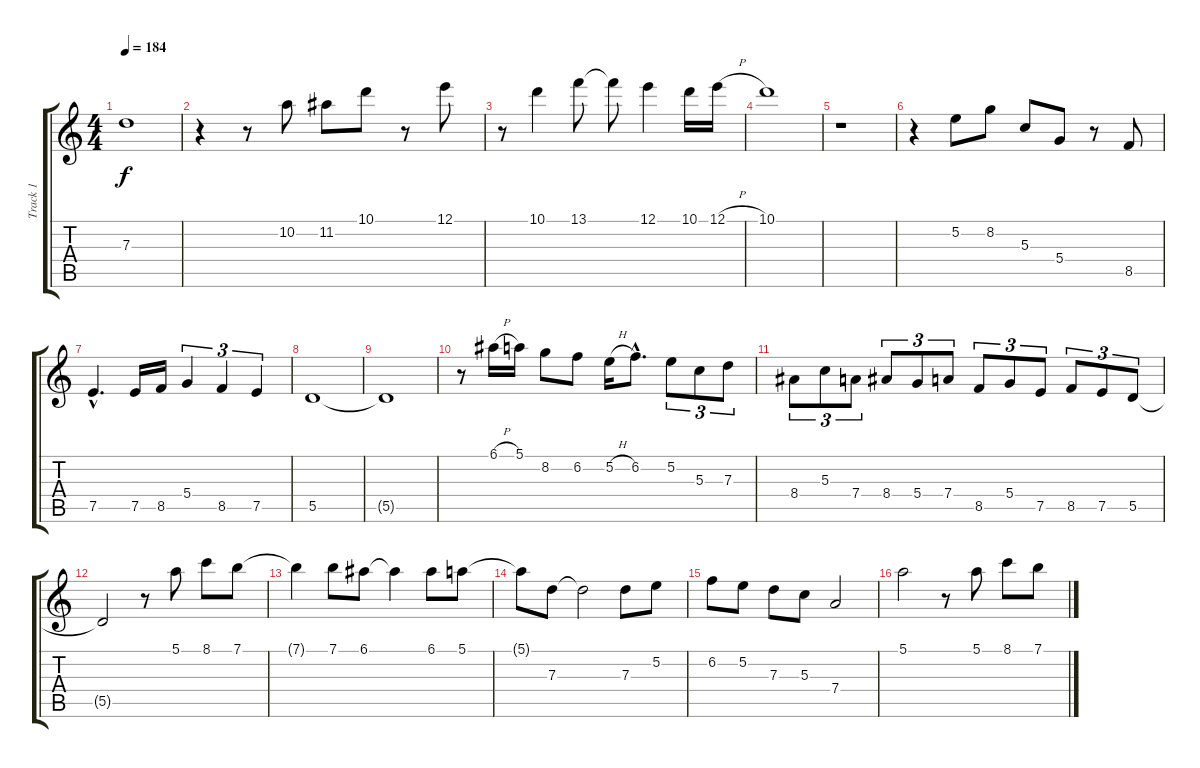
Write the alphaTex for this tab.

\track ("Track 1" "Track 1") {instrument acousticguitarsteel}
\staff {score tabs}
\tuning (E4 B3 G3 D3 A2 E2) {hide}
\ts (4 4)
\tempo 184
\clef g2
\ks c
7.3{t}.1{dy f} |
r.4 r.8 10.2.8 11.2.8 10.1.8 r.8 12.1.8 |
r.8 10.1.4 13.1.8 13.1{t}.8 12.1.4 10.1.16 12.1{h}.16 |
10.1.1 |
r.1 |
r.4 5.2.8 8.2.8 5.3.8 5.4.8 r.8 8.5.8 |
7.5{hac}.4{d} 7.5.16 8.5.16 5.4.4{tu (3 2)} 8.5.4{tu (3 2)} 7.5.4{tu (3 2)} |
5.5.1 |
5.5{t}.1 |
r.8 6.1{h}.16 5.1.16 8.2.8 6.2.8 5.2{h}.16 6.2{hac}.8{d} 5.2.8{tu (3 2)} 5.3.8{tu (3 2)} 7.3.8{tu (3 2)} |
8.4.8{tu (3 2)} 5.3.8{tu (3 2)} 7.4.8{tu (3 2)} 8.4.8{tu (3 2)} 5.4.8{tu (3 2)} 7.4.8{tu (3 2)} 8.5.8{tu (3 2)} 5.4.8{tu (3 2)} 7.5.8{tu (3 2)} 8.5.8{tu (3 2)} 7.5.8{tu (3 2)} 5.5.8{tu (3 2)} |
5.5{t}.2 r.8 5.1.8 8.1.8 7.1.8 |
7.1{t}.4 7.1.8 6.1.8 6.1{t}.4 6.1.8 5.1.8 |
5.1{t}.8 7.3.8 7.3{t}.2 7.3.8 5.2.8 |
6.2.8 5.2.8 7.3.8 5.3.8 7.4.2 |
5.1.2 r.8 5.1.8 8.1.8 7.1.8
